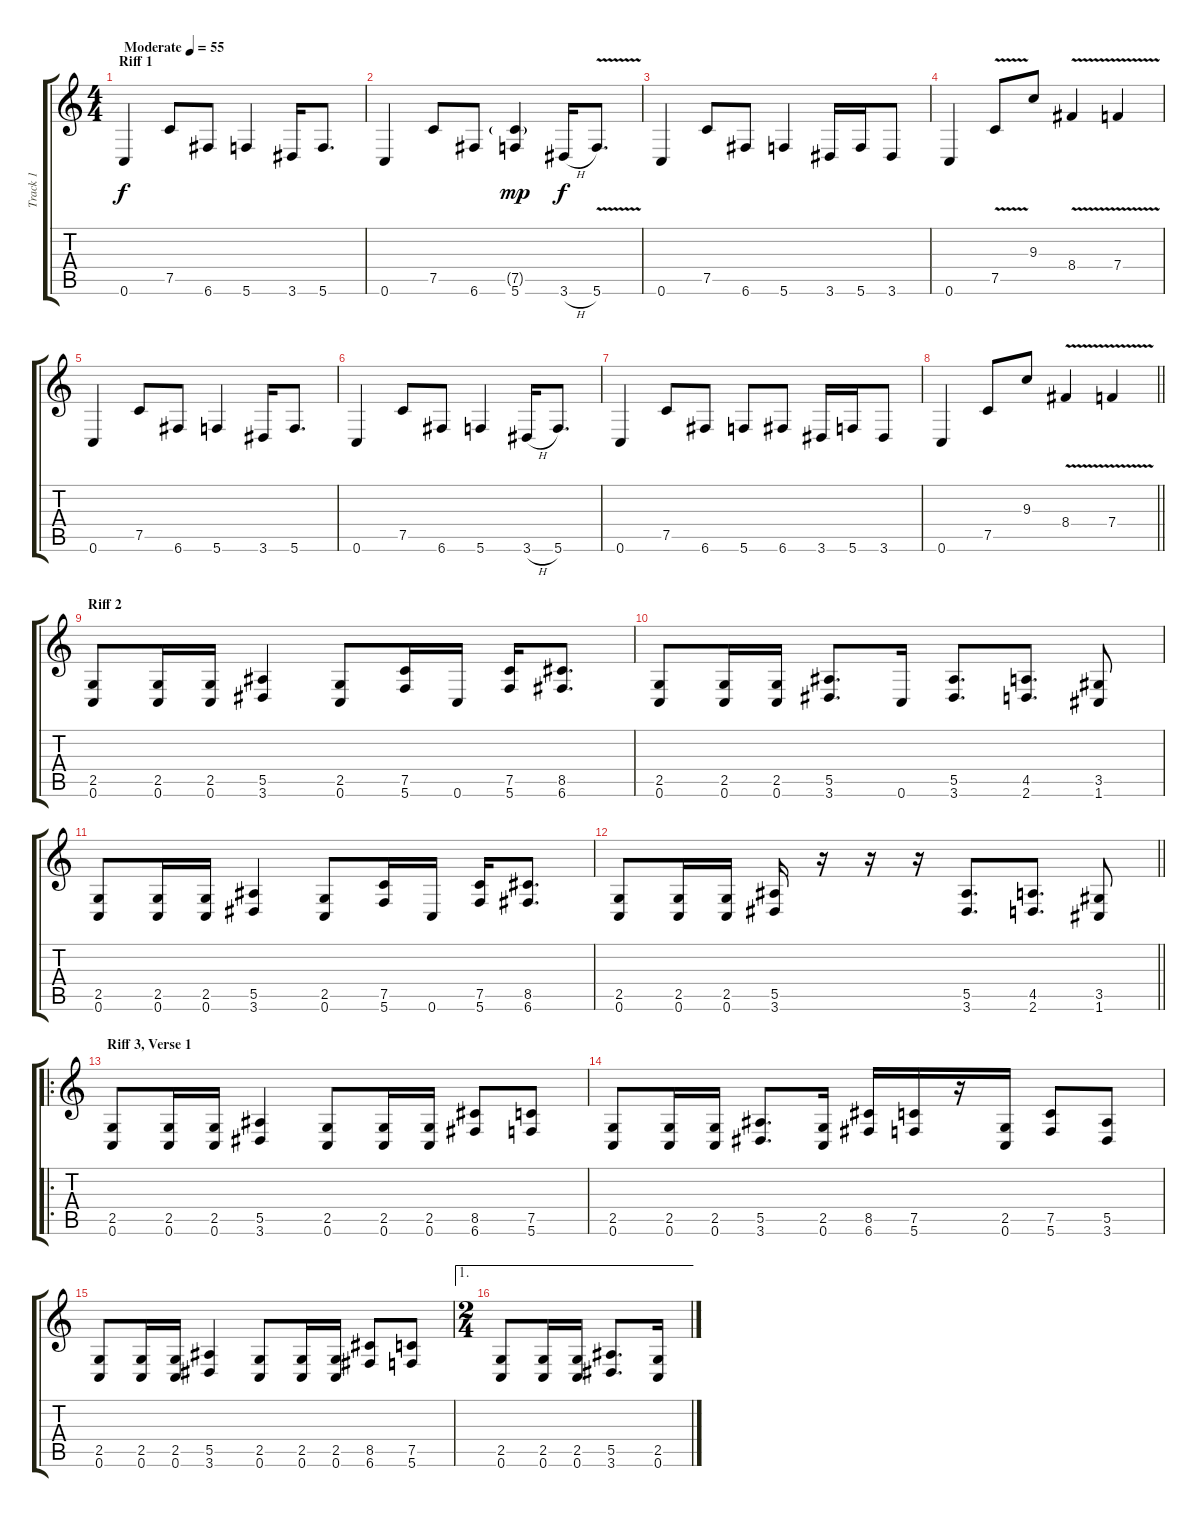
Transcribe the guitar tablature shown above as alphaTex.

\track ("Track 1" "Track 1") {instrument distortionguitar}
\staff {score tabs}
\tuning (C4 G3 Eb3 Bb2 F2 C2) {hide}
\ts (4 4)
\section ("" "Riff 1")
\tempo (55 "Moderate")
\clef g2
\ks c
0.6.4{dy f instrument distortionguitar} 7.5.8 6.6.8 5.6.4 3.6.16 5.6.8{d} |
0.6.4 7.5.8 6.6.8 (7.5{g} 5.6).4{dy mp} 3.6{h}.16{dy f} 5.6{v}.8{d} |
0.6.4 7.5.8 6.6.8 5.6.4 3.6.16 5.6.16 3.6.8 |
0.6.4 7.5{v}.8 9.3.8 8.4{v}.4 7.4{v}.4 |
0.6.4 7.5.8 6.6.8 5.6.4 3.6.16 5.6.8{d} |
0.6.4 7.5.8 6.6.8 5.6.4 3.6{h}.16 5.6.8{d} |
0.6.4 7.5.8 6.6.8 5.6.8 6.6.8 3.6.16 5.6.16 3.6.8 |
\barLineRight lightlight
0.6.4 7.5.8 9.3.8 8.4{v}.4 7.4{v}.4 |
\section ("" "Riff 2")
(2.5 0.6).8{volume 9} (2.5 0.6).16 (2.5 0.6).16 (5.5 3.6).4 (2.5 0.6).8 (7.5 5.6).16 0.6.16 (7.5 5.6).16 (8.5 6.6).8{d} |
(2.5 0.6).8 (2.5 0.6).16 (2.5 0.6).16 (5.5 3.6).8{d} 0.6.16 (5.5 3.6).8{d} (4.5 2.6).8{d} (3.5 1.6).8 |
(2.5 0.6).8 (2.5 0.6).16 (2.5 0.6).16 (5.5 3.6).4 (2.5 0.6).8 (7.5 5.6).16 0.6.16 (7.5 5.6).16 (8.5 6.6).8{d} |
\barLineRight lightlight
(2.5 0.6).8 (2.5 0.6).16 (2.5 0.6).16 (5.5 3.6).16 r.16 r.16 r.16 (5.5 3.6).8{d} (4.5 2.6).8{d} (3.5 1.6).8 |
\ro
\section ("" "Riff 3, Verse 1")
(2.5 0.6).8 (2.5 0.6).16 (2.5 0.6).16 (5.5 3.6).4 (2.5 0.6).8 (2.5 0.6).16 (2.5 0.6).16 (8.5 6.6).8 (7.5 5.6).8 |
(2.5 0.6).8 (2.5 0.6).16 (2.5 0.6).16 (5.5 3.6).8{d} (2.5 0.6).16 (8.5 6.6).16 (7.5 5.6).16 r.16 (2.5 0.6).16 (7.5 5.6).8 (5.5 3.6).8 |
(2.5 0.6).8 (2.5 0.6).16 (2.5 0.6).16 (5.5 3.6).4 (2.5 0.6).8 (2.5 0.6).16 (2.5 0.6).16 (8.5 6.6).8 (7.5 5.6).8 |
\ae 1
\ts (2 4)
(2.5 0.6).8 (2.5 0.6).16 (2.5 0.6).16 (5.5 3.6).8{d} (2.5 0.6).16
